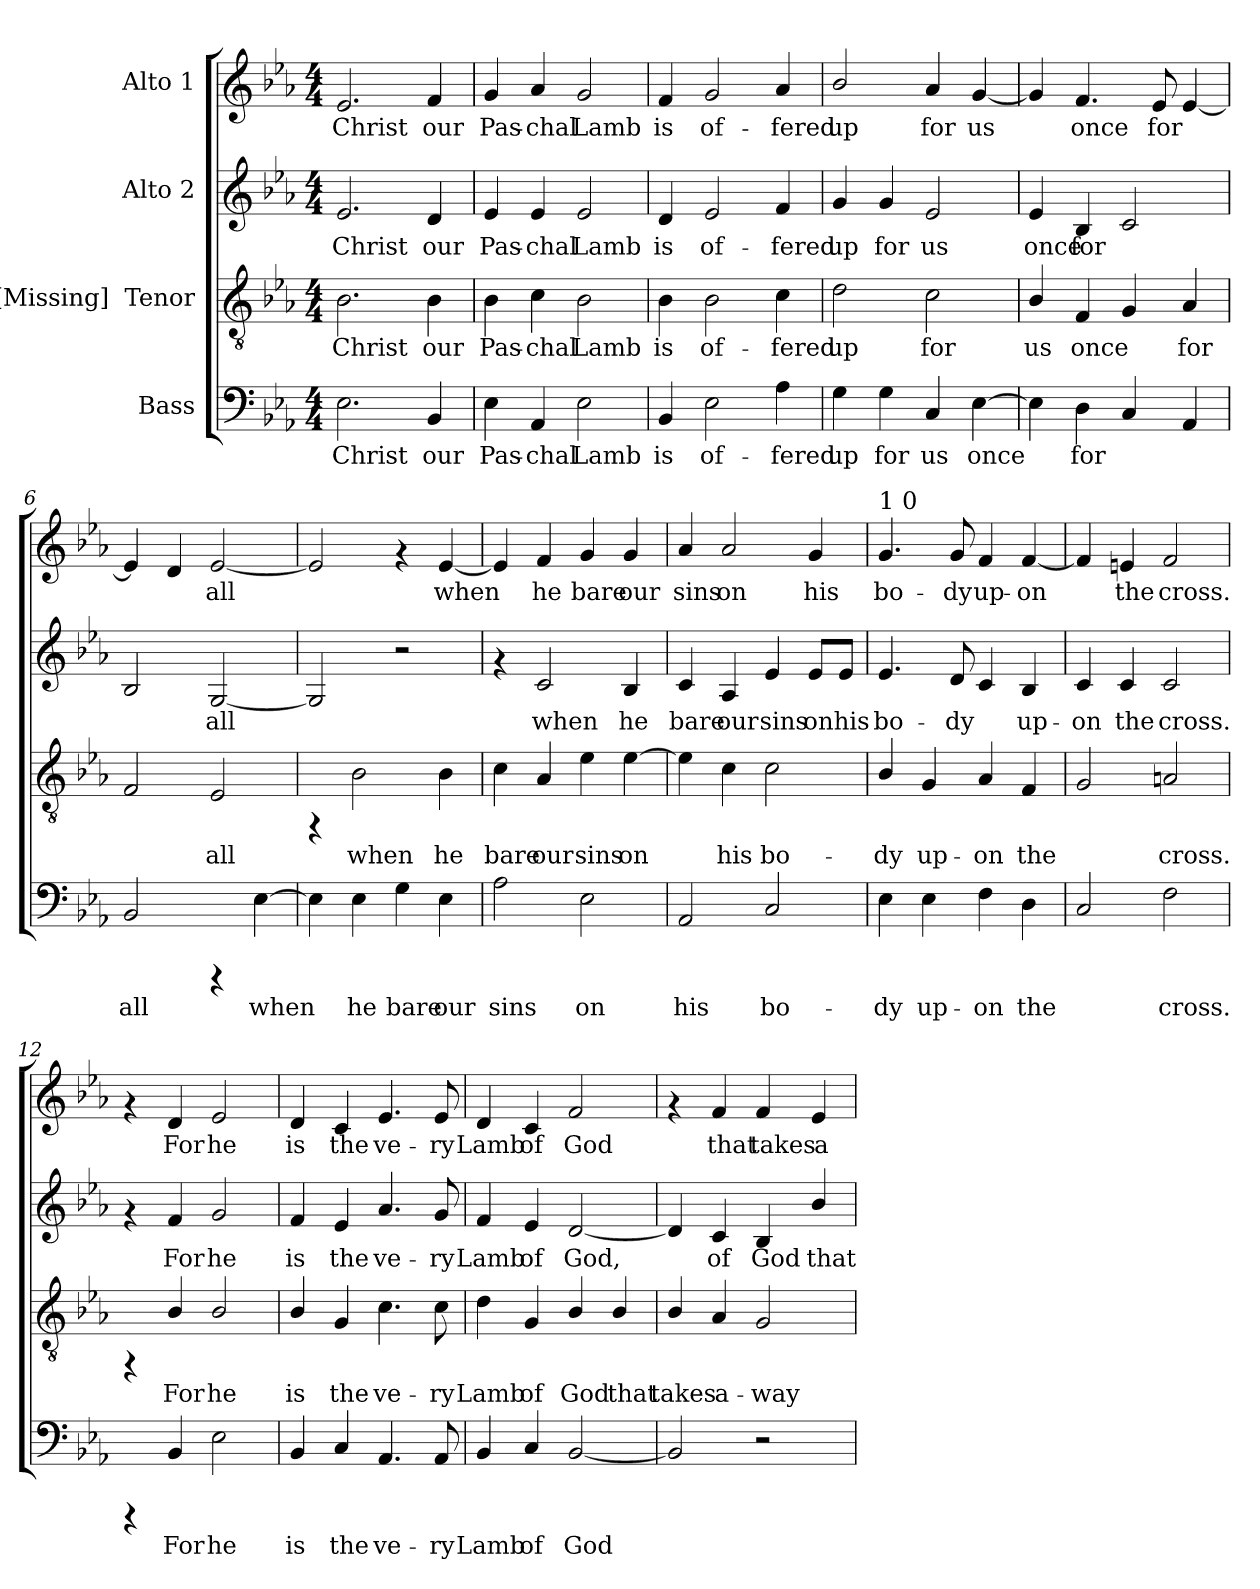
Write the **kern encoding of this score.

**kern	**text	**kern	**text	**kern	**text	**kern	**text
*part4	*part4	*part3	*part3	*part2	*part2	*part1	*part1
*staff4	*staff4	*staff3	*staff3	*staff2	*staff2	*staff1	*staff1
*I"Bass	*	*I"[Missing]  Tenor	*	*I"Alto 2	*	*I"Alto 1	*
!!LO:PB:g=z
*stria5	*	*stria5	*	*stria5	*	*stria5	*
*clefF4	*	*clefGv2	*	*clefG2	*	*clefG2	*
*k[b-e-a-]	*	*k[b-e-a-]	*	*k[b-e-a-]	*	*k[b-e-a-]	*
*E-:	*	*E-:	*	*E-:	*	*E-:	*
*M4/4	*	*M4/4	*	*M4/4	*	*M4/4	*
=1	=1	=1	=1	=1	=1	=1	=1
!	!LO:LY:b:cj	!	!LO:LY:b:cj	!	!LO:LY:b:cj	!	!LO:LY:b:cj
2.E-\	Christ	2.B-\	Christ	2.e-/	Christ	2.e-/	Christ
!	!LO:LY:b:cj	!	!LO:LY:b:cj	!	!LO:LY:b:cj	!	!LO:LY:b:cj
4BB-/	our	4B-\	our	4d/	our	4f/	our
=2	=2	=2	=2	=2	=2	=2	=2
!	!LO:LY:b:cj	!	!LO:LY:b:cj	!	!LO:LY:b:cj	!	!LO:LY:b:cj
4E-\	Pas-	4B-\	Pas-	4e-/	Pas-	4g/	Pas-
!	!LO:LY:b:cj	!	!LO:LY:b:cj	!	!LO:LY:b:cj	!	!LO:LY:b:cj
4AA-/	-chal	4c\	-chal	4e-/	-chal	4a-/	-chal
!	!LO:LY:b:cj	!	!LO:LY:b:cj	!	!LO:LY:b:cj	!	!LO:LY:b:cj
2E-\	Lamb	2B-\	Lamb	2e-/	Lamb	2g/	Lamb
=3	=3	=3	=3	=3	=3	=3	=3
!	!LO:LY:b:cj	!	!LO:LY:b:cj	!	!LO:LY:b:cj	!	!LO:LY:b:cj
4BB-/	is	4B-\	is	4d/	is	4f/	is
!	!LO:LY:b:cj	!	!LO:LY:b:cj	!	!LO:LY:b:cj	!	!LO:LY:b:cj
2E-\	of-	2B-\	of-	2e-/	of-	2g/	of-
!	!LO:LY:b:cj	!	!LO:LY:b:cj	!	!LO:LY:b:cj	!	!LO:LY:b:cj
4A-\	-fered	4c\	-fered	4f/	-fered	4a-/	-fered
=4	=4	=4	=4	=4	=4	=4	=4
!	!LO:LY:b:cj	!	!LO:LY:b:cj	!	!LO:LY:b:cj	!	!LO:LY:b:cj
4G\	up	2d\	up	4g/	up	2b-/	up
!	!LO:LY:b:cj	!	!	!	!LO:LY:b:cj	!	!
4G\	for	.	.	4g/	for	.	.
!	!LO:LY:b:cj	!	!LO:LY:b:cj	!	!LO:LY:b:cj	!	!LO:LY:b:cj
4C/	us	2c\	for	2e-/	us	4a-/	for
!	!LO:LY:b:cj	!	!	!	!	!	!LO:LY:b:cj
[<4E-\	once	.	.	.	.	[<4g/	us
!!LO:LB:g=z
=5	=5	=5	=5	=5	=5	=5	=5
!	!LO:LY:b:cj	!	!LO:LY:b:cj	!	!LO:LY:b:cj	!	!LO:LY:b:cj
4E-\]	.	4B-/	us	4e-/	once	4g/]	.
!	!LO:LY:b:cj	!	!LO:LY:b:cj	!	!LO:LY:b:cj	!	!LO:LY:b:cj
4D\	for	4F/	once	4B-/	for	4.f/	once
!	!LO:LY:b:cj	!	!LO:LY:b:cj	!	!LO:LY:b:cj	!	!
4C/	.	4G/	.	2c/	.	.	.
!	!	!	!	!	!	!	!LO:LY:b:cj
.	.	.	.	.	.	8e-/	for
!	!LO:LY:b:cj	!	!LO:LY:b:cj	!	!	!	!LO:LY:b:cj
4AA-/	.	4A-/	for	.	.	[<4e-/	.
=6	=6	=6	=6	=6	=6	=6	=6
!	!LO:LY:b:cj	!	!LO:LY:b:cj	!	!LO:LY:b:cj	!	!LO:LY:b:cj
2BB-/	all	2F/	.	2B-/	.	4e-/]	.
!	!	!	!	!	!	!	!LO:LY:b:cj
.	.	.	.	.	.	4d/	.
!	!	!	!LO:LY:b:cj	!	!LO:LY:b:cj	!	!LO:LY:b:cj
4rCCC	.	2E-/	all	[<2G/	all	[<2e-/	all
!	!LO:LY:b:cj	!	!	!	!	!	!
[>4E-\	when	.	.	.	.	.	.
=7	=7	=7	=7	=7	=7	=7	=7
!	!LO:LY:b:cj	!	!	!	!LO:LY:b:cj	!	!LO:LY:b:cj
4E-\]	.	4rFF	.	2G/]	.	2e-/]	.
!	!LO:LY:b:cj	!	!LO:LY:b:cj	!	!	!	!
4E-\	he	2B-\	when	.	.	.	.
!	!LO:LY:b:cj	!	!	!	!	!	!
4G\	bare	.	.	2r	.	4rf	.
!	!LO:LY:b:cj	!	!LO:LY:b:cj	!	!	!	!LO:LY:b:cj
4E-\	our	4B-\	he	.	.	[<4e-/	when
=8	=8	=8	=8	=8	=8	=8	=8
!	!LO:LY:b:cj	!	!LO:LY:b:cj	!	!	!	!LO:LY:b:cj
2A-\	sins	4c\	bare	4rf	.	4e-/]	.
!	!	!	!LO:LY:b:cj	!	!LO:LY:b:cj	!	!LO:LY:b:cj
.	.	4A-/	our	2c/	when	4f/	he
!	!LO:LY:b:cj	!	!LO:LY:b:cj	!	!	!	!LO:LY:b:cj
2E-\	on	4e-\	sins	.	.	4g/	bare
!	!	!	!LO:LY:b:cj	!	!LO:LY:b:cj	!	!LO:LY:b:cj
.	.	[>4e-\	on	4B-/	he	4g/	our
=9	=9	=9	=9	=9	=9	=9	=9
!	!LO:LY:b:cj	!	!LO:LY:b:cj	!	!LO:LY:b:cj	!	!LO:LY:b:cj
2AA-/	his	4e-\]	.	4c/	bare	4a-/	sins
!	!	!	!LO:LY:b:cj	!	!LO:LY:b:cj	!	!LO:LY:b:cj
.	.	4c\	his	4A-/	our	2a-/	on
!	!LO:LY:b:cj	!	!LO:LY:b:cj	!	!LO:LY:b:cj	!	!
2C/	bo-	2c\	bo-	4e-/	sins	.	.
!	!	!	!	!	!LO:LY:b:cj	!	!LO:LY:b:cj
.	.	.	.	8e-/L	on	4g/	his
!	!	!	!	!	!LO:LY:b:cj	!	!
.	.	.	.	8e-/J	his	.	.
!!LO:PB:g=z
=10	=10	=10	=10	=10	=10	=10	=10
!	!	!	!	!	!	!LO:TX:a:t=1 0	!
!	!LO:LY:b:cj	!	!LO:LY:b:cj	!	!LO:LY:b:cj	!	!LO:LY:b:cj
4E-\	-dy	4B-/	-dy	4.e-/	bo-	4.g/	bo-
!	!LO:LY:b:cj	!	!LO:LY:b:cj	!	!	!	!
4E-\	up-	4G/	up-	.	.	.	.
!	!	!	!	!	!LO:LY:b:cj	!	!LO:LY:b:cj
.	.	.	.	8d/	-dy	8g/	-dy
!	!LO:LY:b:cj	!	!LO:LY:b:cj	!	!LO:LY:b:cj	!	!LO:LY:b:cj
4F\	-on	4A-/	-on	4c/	.	4f/	up-
!	!LO:LY:b:cj	!	!LO:LY:b:cj	!	!LO:LY:b:cj	!	!LO:LY:b:cj
4D\	the	4F/	the	4B-/	up-	[<4f/	-on
=11	=11	=11	=11	=11	=11	=11	=11
!	!LO:LY:b:cj	!	!LO:LY:b:cj	!	!LO:LY:b:cj	!	!LO:LY:b:cj
2C/	.	2G/	.	4c/	-on	4f/]	.
!	!	!	!	!	!LO:LY:b:cj	!	!LO:LY:b:cj
.	.	.	.	4c/	the	4en/	the
!	!LO:LY:b:cj	!	!LO:LY:b:cj	!	!LO:LY:b:cj	!	!LO:LY:b:cj
2F\	cross.	2An/	cross.	2c/	cross.	2f/	cross.
=12	=12	=12	=12	=12	=12	=12	=12
4rCCC	.	4rFF	.	4rf	.	4rf	.
!	!LO:LY:b:cj	!	!LO:LY:b:cj	!	!LO:LY:b:cj	!	!LO:LY:b:cj
4BB-/	For	4B-/	For	4f/	For	4d/	For
!	!LO:LY:b:cj	!	!LO:LY:b:cj	!	!LO:LY:b:cj	!	!LO:LY:b:cj
2E-\	he	2B-/	he	2g/	he	2e-/	he
=13	=13	=13	=13	=13	=13	=13	=13
!	!LO:LY:b:cj	!	!LO:LY:b:cj	!	!LO:LY:b:cj	!	!LO:LY:b:cj
4BB-/	is	4B-/	is	4f/	is	4d/	is
!	!LO:LY:b:cj	!	!LO:LY:b:cj	!	!LO:LY:b:cj	!	!LO:LY:b:cj
4C/	the	4G/	the	4e-/	the	4c/	the
!	!LO:LY:b:cj	!	!LO:LY:b:cj	!	!LO:LY:b:cj	!	!LO:LY:b:cj
4.AA-/	ve-	4.c\	ve-	4.a-/	ve-	4.e-/	ve-
!	!LO:LY:b:cj	!	!LO:LY:b:cj	!	!LO:LY:b:cj	!	!LO:LY:b:cj
8AA-/	-ry	8c\	-ry	8g/	-ry	8e-/	-ry
=14	=14	=14	=14	=14	=14	=14	=14
!	!LO:LY:b:cj	!	!LO:LY:b:cj	!	!LO:LY:b:cj	!	!LO:LY:b:cj
4BB-/	Lamb	4d\	Lamb	4f/	Lamb	4d/	Lamb
!	!LO:LY:b:cj	!	!LO:LY:b:cj	!	!LO:LY:b:cj	!	!LO:LY:b:cj
4C/	of	4G/	of	4e-/	of	4c/	of
!	!LO:LY:b:cj	!	!LO:LY:b:cj	!	!LO:LY:b:cj	!	!LO:LY:b:cj
[>2BB-/	God	4B-/	God	[>2d/	God,	2f/	God
!	!	!	!LO:LY:b:cj	!	!	!	!
.	.	4B-/	that	.	.	.	.
!!LO:PB:g=z
=15	=15	=15	=15	=15	=15	=15	=15
!	!LO:LY:b:cj	!	!LO:LY:b:cj	!	!LO:LY:b:cj	!	!
2BB-/]	.	4B-/	takes	4d/]	.	4rf	.
!	!	!	!LO:LY:b:cj	!	!LO:LY:b:cj	!	!LO:LY:b:cj
.	.	4A-/	a-	4c/	of	4f/	that
!	!	!	!LO:LY:b:cj	!	!LO:LY:b:cj	!	!LO:LY:b:cj
2r	.	2G/	-way	4B-/	God	4f/	takes
!	!	!	!	!	!LO:LY:b:cj	!	!LO:LY:b:cj
.	.	.	.	4b-/	that	4e-/	a-
=	=	=	=	=	=	=	=
*-	*-	*-	*-	*-	*-	*-	*-
